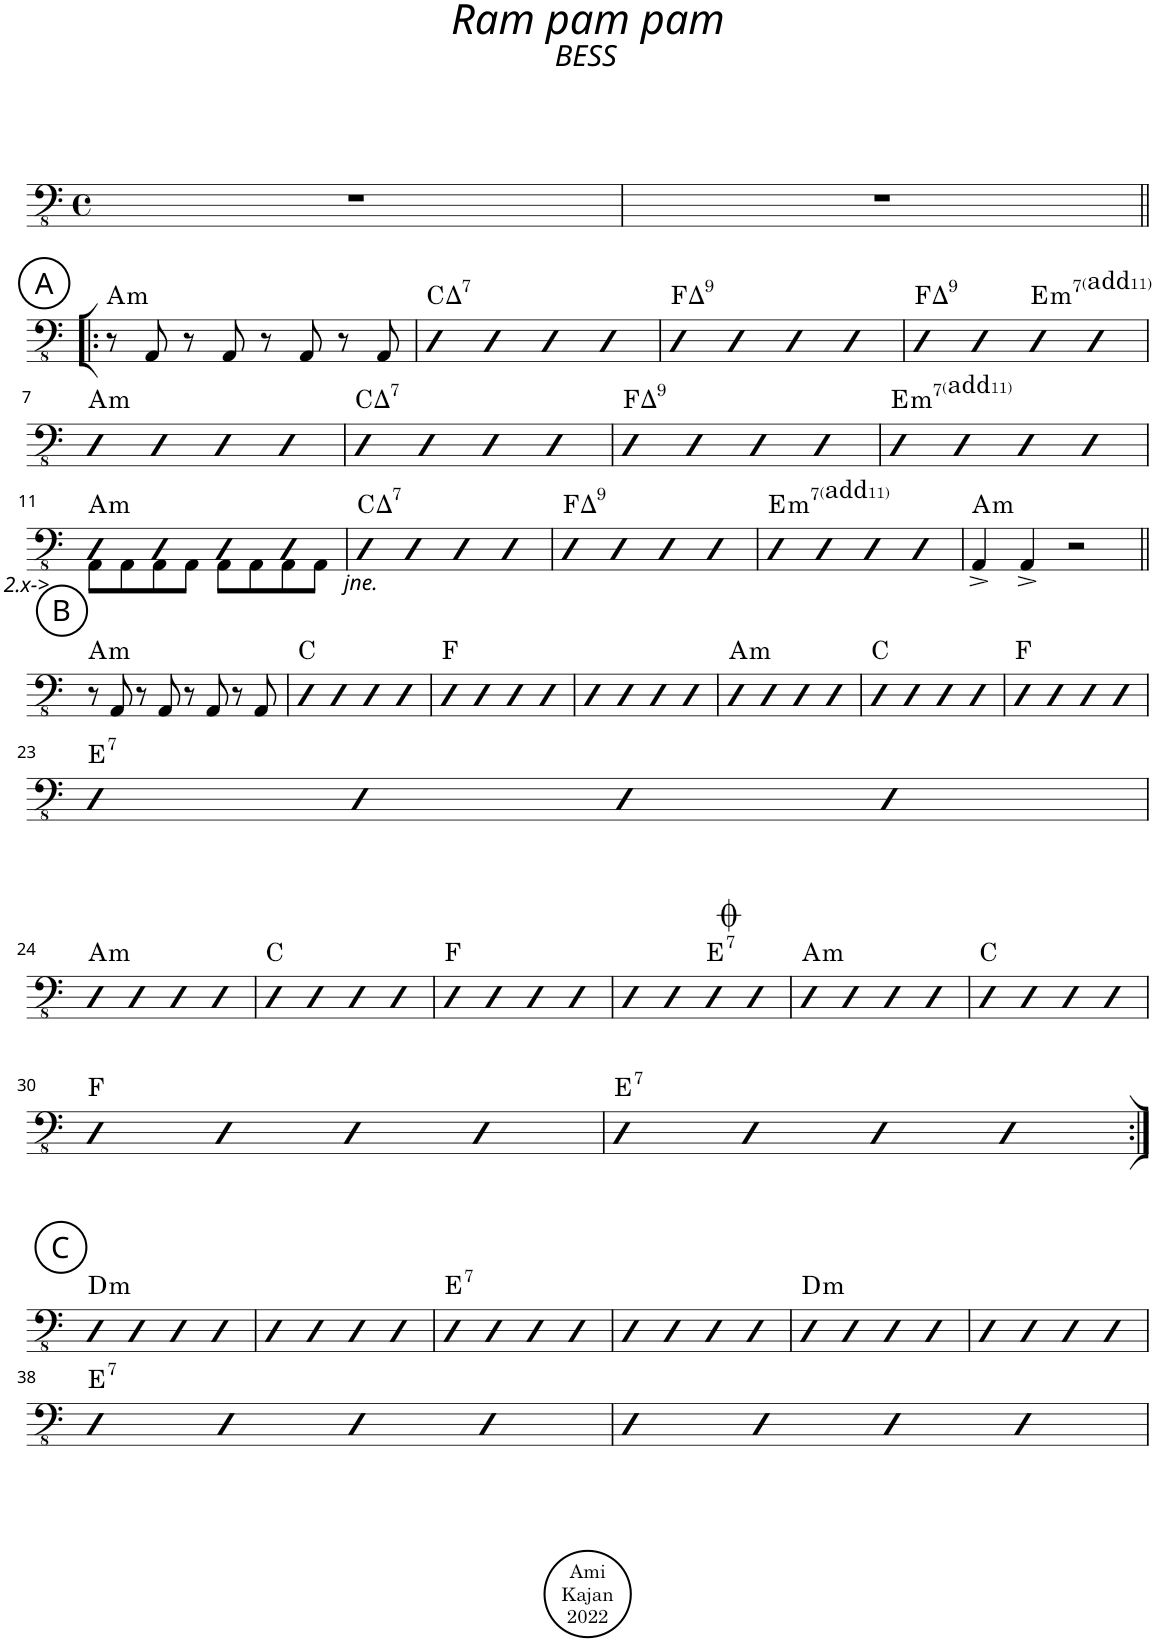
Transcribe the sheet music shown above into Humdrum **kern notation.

**kern	**harte
*part1	*part1
*staff1	*
*I"Acoustic Bass	*
*I'Bass	*
*clefFv4	*
*k[]	*
*M4/4	*
*met(c)	*
=1	=1
1r	.
=2	=2
1r	.
!!LO:LB:g=z
!!LO:REH:place=s1:a:cj:enc=circle:fs=14:t=A
=3!|:	=3!|:
!	!LO:H:kt=m
8r	A:min
8AAA/	.
8r	.
8AAA/	.
8r	.
8AAA/	.
8r	.
8AAA/	.
=4	=4
!	!LO:H:kt=7
4EE	C:maj7
4EE	.
4EE	.
4EE	.
=5	=5
!	!LO:H:kt=9
4EE	F:maj9
4EE	.
4EE	.
4EE	.
=6	=6
!	!LO:H:kt=9
4EE	F:maj9
4EE	.
!	!LO:H:kt=m7
4EE	E:min7(11)
4EE	.
!!LO:LB:g=z
=7	=7
!	!LO:H:kt=m
4EE	A:min
4EE	.
4EE	.
4EE	.
=8	=8
!	!LO:H:kt=7
4EE	C:maj7
4EE	.
4EE	.
4EE	.
=9	=9
!	!LO:H:kt=9
4EE	F:maj9
4EE	.
4EE	.
4EE	.
=10	=10
!	!LO:H:kt=m7
4EE	E:min7(11)
4EE	.
4EE	.
4EE	.
!!LO:LB:g=z
=11	=11
*^	*
!LO:TX:b:i:t=2.x->	!	!LO:H:kt=m
4EE	8AAA\L	A:min
.	8AAA\	.
4EE	8AAA\	.
.	8AAA\J	.
4EE	8AAA\L	.
.	8AAA\	.
4EE	8AAA\	.
!	!LO:TX:b:i:t=jne.	!
.	8AAA\J	.
=12	=12	=12
!	!	!LO:H:kt=7
*v	*v	*
4EE	C:maj7
4EE	.
4EE	.
4EE	.
=13	=13
!	!LO:H:kt=9
4EE	F:maj9
4EE	.
4EE	.
4EE	.
=14	=14
!	!LO:H:kt=m7
4EE	E:min7(11)
4EE	.
4EE	.
4EE	.
=15	=15
!	!LO:H:kt=m
4AAA^/	A:min
4AAA^/	.
2r	.
!!LO:LB:g=z
!!LO:REH:place=s1:a:cj:enc=circle:fs=14:t=B
=16||	=16||
!	!LO:H:kt=m
8r	A:min
8AAA/	.
8r	.
8AAA/	.
8r	.
8AAA/	.
8r	.
8AAA/	.
=17	=17
4GG	C:maj
4GG	.
4GG	.
4GG	.
=18	=18
4GG	F:maj
4GG	.
4GG	.
4GG	.
=19	=19
4GG	.
4GG	.
4GG	.
4GG	.
=20	=20
!	!LO:H:kt=m
4GG	A:min
4GG	.
4GG	.
4GG	.
=21	=21
4GG	C:maj
4GG	.
4GG	.
4GG	.
=22	=22
4GG	F:maj
4GG	.
4GG	.
4GG	.
!!LO:LB:g=z
=23	=23
!	!LO:H:kt=7
4GGn	E:7
4GG	.
4GG	.
4GG	.
!!LO:LB:g=z
=24	=24
!	!LO:H:kt=m
4GG	A:min
4GG	.
4GG	.
4GG	.
=25	=25
4GG	C:maj
4GG	.
4GG	.
4GG	.
=26	=26
4GG	F:maj
4GG	.
4GG	.
4GG	.
=27	=27
4GG	.
4GG	.
!	!LO:H:kt=7
4GGn	E:7
4GG	.
=28	=28
!	!LO:H:kt=m
4GG	A:min
4GG	.
4GG	.
4GG	.
=29	=29
4GG	C:maj
4GG	.
4GG	.
4GG	.
!!LO:LB:g=z
=30	=30
4GG	F:maj
4GG	.
4GG	.
4GG	.
=31	=31
!	!LO:H:kt=7
4GGn	E:7
4GG	.
4GG	.
4GG	.
!!LO:LB:g=z
!!LO:REH:place=s1:a:cj:enc=circle:fs=14:t=C
=32:|!	=32:|!
!	!LO:H:kt=m
4GG	D:min
4GG	.
4GG	.
4GG	.
=33	=33
4GG	.
4GG	.
4GG	.
4GG	.
=34	=34
!	!LO:H:kt=7
4GGn	E:7
4GG	.
4GG	.
4GG	.
=35	=35
4GG	.
4GG	.
4GG	.
4GG	.
=36	=36
!	!LO:H:kt=m
4GG	D:min
4GG	.
4GG	.
4GG	.
=37	=37
4GG	.
4GG	.
4GG	.
4GG	.
!!LO:LB:g=z
=38	=38
!	!LO:H:kt=7
4GGn	E:7
4GG	.
4GG	.
4GG	.
=39	=39
4GG	.
4GG	.
4GG	.
4GG	.
=	=
*-	*-
